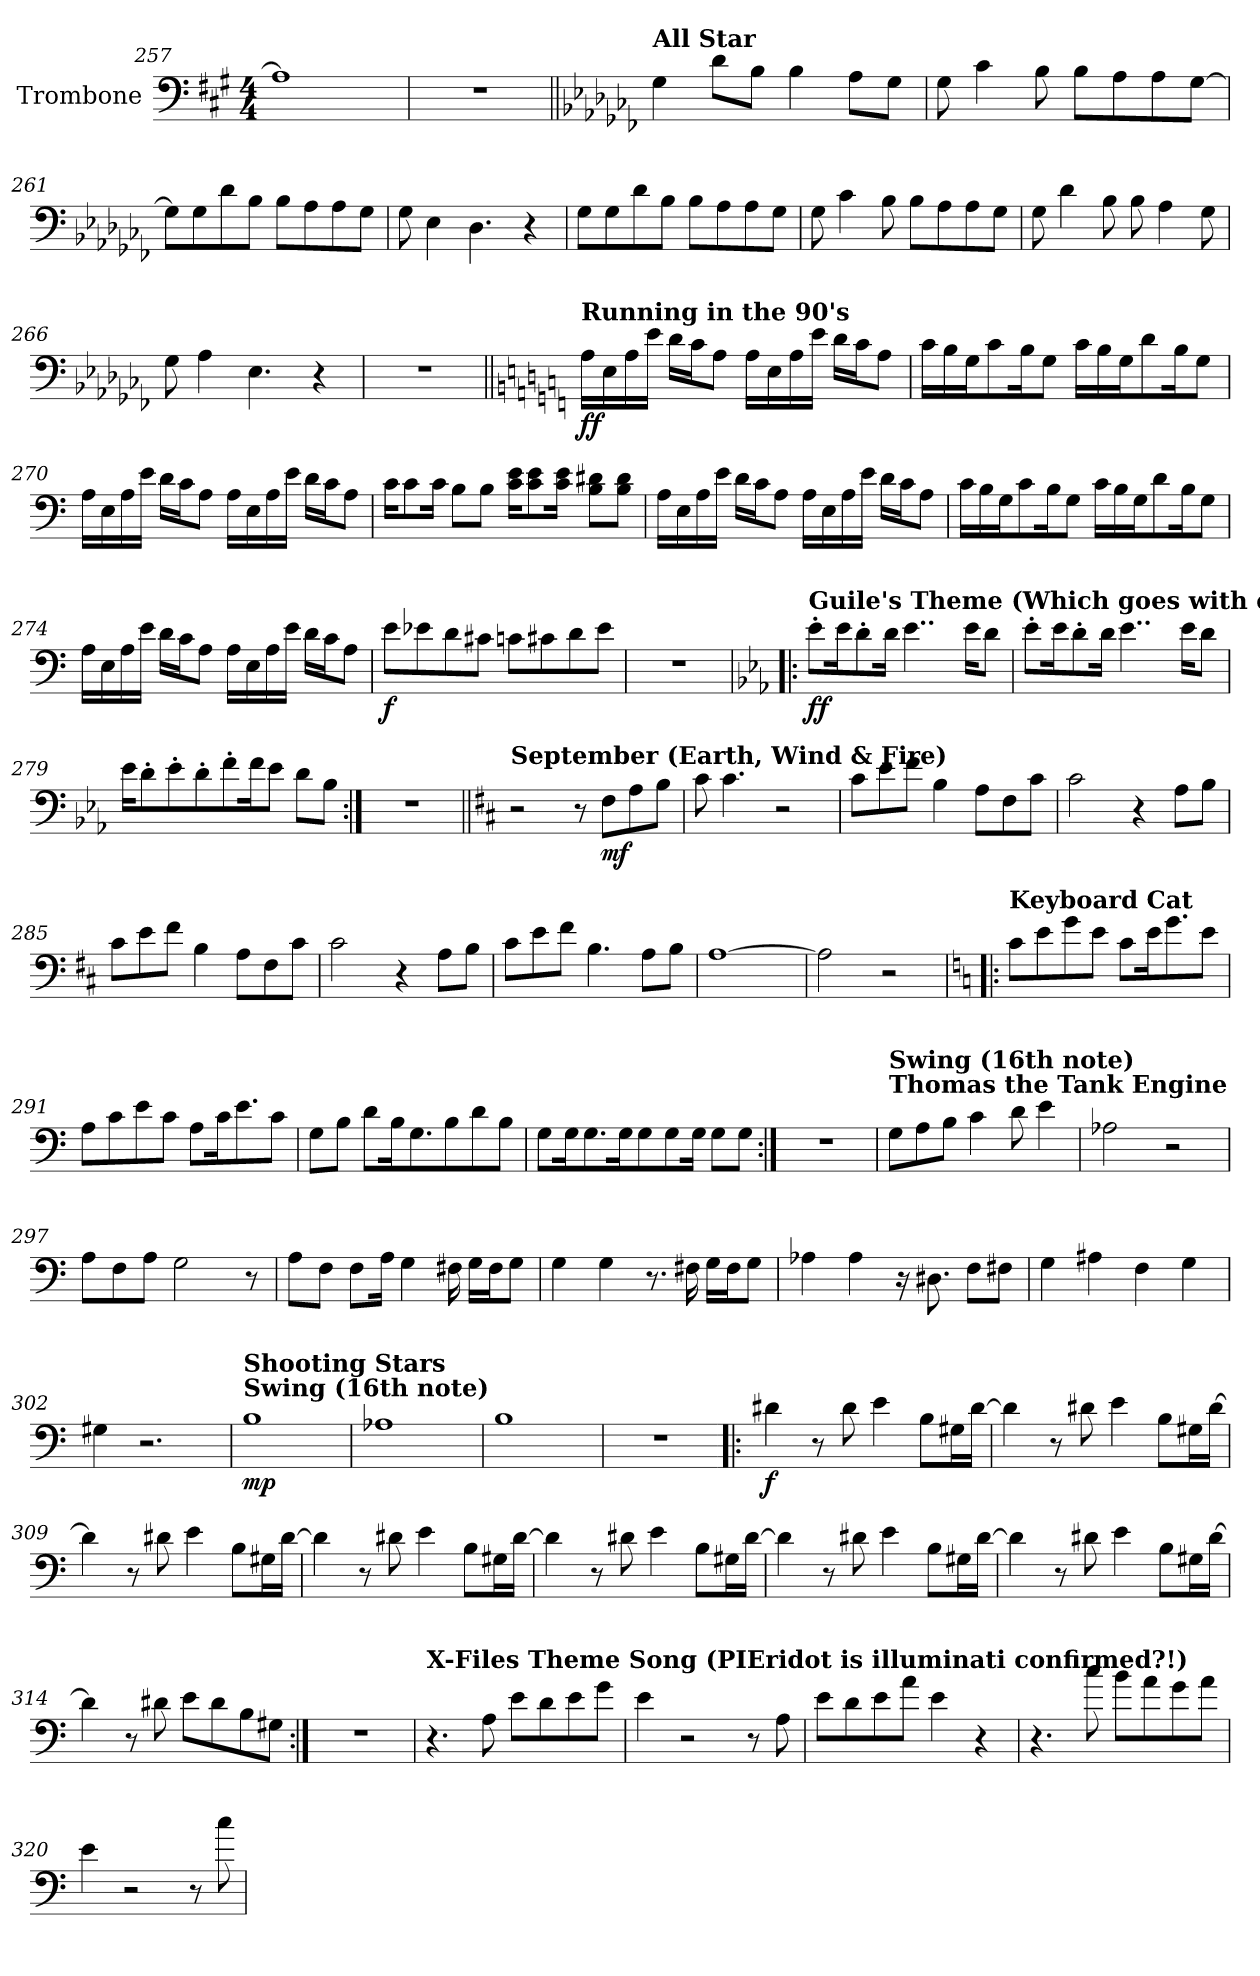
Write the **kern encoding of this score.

**kern	**dynam
*part1	*part1
*staff1	*staff1
*I"Trombone	*
*I'Tbn.	*
*clefF4	*
*k[f#c#g#]	*
*M4/4	*
=257	=257
1A]	.
=258	=258
1r	.
!!LO:LB:g=z
=259||	=259||
*k[b-e-a-d-g-c-f-]	*
*MM103	*
!LO:TX:a:B:t=All Star	!
4G-\	.
8d-\L	.
8B-\J	.
4B-\	.
8A-\L	.
8G-\J	.
=260	=260
8G-\	.
4c-\	.
8B-\	.
8B-\L	.
8A-\	.
8A-\	.
[8G-\J	.
=261	=261
8G-\L]	.
8G-\	.
8d-\	.
8B-\J	.
8B-\L	.
8A-\	.
8A-\	.
8G-\J	.
=262	=262
8G-\	.
4E-\	.
4.D-\	.
4r	.
!!LO:LB:g=z
=263	=263
8G-\L	.
8G-\	.
8d-\	.
8B-\J	.
8B-\L	.
8A-\	.
8A-\	.
8G-\J	.
=264	=264
8G-\	.
4c-\	.
8B-\	.
8B-\L	.
8A-\	.
8A-\	.
8G-\J	.
=265	=265
8G-\	.
4d-\	.
8B-\	.
8B-\	.
4A-\	.
8G-\	.
=266	=266
8G-\	.
4A-\	.
4.E-\	.
4r	.
=267	=267
1r	.
!!LO:LB:g=z
=268||	=268||
*k[]	*
*MM160	*
!LO:TX:a:B:t=Running in the 90's	!
!	!LO:DY:b
16A\LL	ff
16E\	.
16A\	.
16e\JJ	.
16d\LL	.
16c\J	.
8A\J	.
16A\LL	.
16E\	.
16A\	.
16e\JJ	.
16d\LL	.
16c\J	.
8A\J	.
=269	=269
16c\LL	.
16B\	.
16G\J	.
8c\	.
16B\K	.
8G\J	.
16c\LL	.
16B\	.
16G\J	.
8d\	.
16B\K	.
8G\J	.
!!LO:LB:g=z
=270	=270
16A\LL	.
16E\	.
16A\	.
16e\JJ	.
16d\LL	.
16c\J	.
8A\J	.
16A\LL	.
16E\	.
16A\	.
16e\JJ	.
16d\LL	.
16c\J	.
8A\J	.
=271	=271
16c\KL	.
8c\	.
16c\Jk	.
8B\L	.
8B\J	.
16c\ 16e\KL	.
8c\ 8e\	.
16c\ 16e\Jk	.
8B\ 8d#X\L	.
8B\ 8d#\J	.
!!LO:LB:g=z
=272	=272
16A\LL	.
16E\	.
16A\	.
16e\JJ	.
16d\LL	.
16c\J	.
8A\J	.
16A\LL	.
16E\	.
16A\	.
16e\JJ	.
16d\LL	.
16c\J	.
8A\J	.
=273	=273
16c\LL	.
16B\	.
16G\J	.
8c\	.
16B\K	.
8G\J	.
16c\LL	.
16B\	.
16G\J	.
8d\	.
16B\K	.
8G\J	.
!!LO:LB:g=z
=274	=274
16A\LL	.
16E\	.
16A\	.
16e\JJ	.
16d\LL	.
16c\J	.
8A\J	.
16A\LL	.
16E\	.
16A\	.
16e\JJ	.
16d\LL	.
16c\J	.
8A\J	.
=275	=275
!	!LO:DY:b
8e\L	f
8e-X\	.
8d\	.
8c#X\J	.
8cn\L	.
8c#X\	.
8d\	.
8e-\J	.
=276	=276
1r	.
!!LO:PB:g=z
=277!|:	=277!|:
*k[b-e-a-]	*
*MM125	*
!LO:TX:a:B:t=Guile's Theme (Which goes with everything)	!
!	!LO:DY:b
8e-'\L	ff
16e-\K	.
8d'\	.
16d\Jk	.
4..e-\	.
16e-\KL	.
8d\J	.
=278	=278
8e-'\L	.
16e-\K	.
8d'\	.
16d\Jk	.
4..e-\	.
16e-\KL	.
8d\J	.
=279	=279
16e-\KL	.
8d'\	.
8e-'\	.
8d'\	.
8f'\	.
16f\K	.
8e-\J	.
8d\L	.
8B-\J	.
=280:|!	=280:|!
1r	.
!!LO:LB:g=z
=281||	=281||
*k[f#c#]	*
*MM124	*
!LO:TX:a:B:t=September (Earth, Wind & Fire)	!
2r	.
8r	.
!	!LO:DY:b
8F#\L	mf
8A\	.
8B\J	.
=282	=282
8c#\	.
4.c#\	.
2r	.
=283	=283
8c#\L	.
8e\	.
8f#\J	.
4B\	.
8A\L	.
8F#\	.
8c#\J	.
=284	=284
2c#\	.
4r	.
8A\L	.
8B\J	.
=285	=285
8c#\L	.
8e\	.
8f#\J	.
4B\	.
8A\L	.
8F#\	.
8c#\J	.
!!LO:LB:g=z
=286	=286
2c#\	.
4r	.
8A\L	.
8B\J	.
=287	=287
8c#\L	.
8e\	.
8f#\J	.
4.B\	.
8A\L	.
8B\J	.
=288	=288
[1A	.
=289	=289
2A\]	.
*MM70	*
2r	.
!!LO:LB:g=z
=290!|:	=290!|:
*k[]	*
*MM90	*
!LO:TX:a:B:t=Keyboard Cat	!
8c\L	.
8e\	.
8g\	.
8e\J	.
8c\L	.
16e\K	.
8.g\	.
8e\J	.
=291	=291
8A\L	.
8c\	.
8e\	.
8c\J	.
8A\L	.
16c\K	.
8.e\	.
8c\J	.
=292	=292
8G\L	.
8B\J	.
8d\L	.
16B\K	.
8.G\	.
8B\	.
8d\	.
8B\J	.
=293	=293
8G\L	.
16G\K	.
8.G\	.
16G\K	.
8G\	.
8G\	.
16G\Jk	.
8G\L	.
8G\J	.
=294:|!	=294:|!
1r	.
!!LO:LB:g=z
=295	=295
*MM100	*
!LO:TX:a:B:t=Thomas the Tank Engine	!
!LO:TX:a:B:t=Swing (16th note)	!
8G\L	.
8A\	.
8B\J	.
4c\	.
8d\	.
4e\	.
=296	=296
2A-X\	.
2r	.
=297	=297
8A\L	.
8F\	.
8A\J	.
2G\	.
8r	.
=298	=298
8A\L	.
8F\J	.
8F\L	.
16A\Jk	.
4G\	.
16F#X\	.
16G\LL	.
16F#\J	.
8G\J	.
!!LO:LB:g=z
=299	=299
4G\	.
4G\	.
8.r	.
16F#X\	.
16G\LL	.
16F#\J	.
8G\J	.
=300	=300
4A-X\	.
4A-\	.
16r	.
8.D#X\	.
8F\L	.
8F#X\J	.
=301	=301
4G\	.
4A#X\	.
4F\	.
4G\	.
=302	=302
4G#X\	.
2.r	.
!!LO:LB:g=z
=303	=303
*MM125	*
!LO:TX:a:B:t=Swing (16th note)	!
!LO:TX:a:B:t=Shooting Stars	!
!	!LO:DY:b
1B	mp
=304	=304
1A-X	.
=305	=305
1B	.
=306	=306
1r	.
=307!|:	=307!|:
!	!LO:DY:b
4d#X\	f
8r	.
8d#\	.
4e\	.
8B\L	.
16G#X\L	.
[16d#\JJ	.
=308	=308
4d#\]	.
8r	.
8d#X\	.
4e\	.
8B\L	.
16G#X\L	.
[16d#\JJ	.
=309	=309
4d#\]	.
8r	.
8d#X\	.
4e\	.
8B\L	.
16G#X\L	.
[16d#\JJ	.
=310	=310
4d#\]	.
8r	.
8d#X\	.
4e\	.
8B\L	.
16G#X\L	.
[16d#\JJ	.
!!LO:LB:g=z
=311	=311
4d#\]	.
8r	.
8d#X\	.
4e\	.
8B\L	.
16G#X\L	.
[16d#\JJ	.
=312	=312
4d#\]	.
8r	.
8d#X\	.
4e\	.
8B\L	.
16G#X\L	.
[16d#\JJ	.
=313	=313
4d#\]	.
8r	.
8d#X\	.
4e\	.
8B\L	.
16G#X\L	.
[16d#\JJ	.
=314	=314
4d#\]	.
8r	.
8d#X\	.
8e\L	.
8d#\	.
8B\	.
8G#X\J	.
=315:|!	=315:|!
1r	.
!!LO:LB:g=z
=316	=316
*MM70	*
!LO:TX:a:B:t=X-Files Theme Song (PIEridot is illuminati confirmed?!)	!
4.r	.
8A\	.
8e\L	.
8d\	.
8e\	.
8g\J	.
=317	=317
4e\	.
2r	.
8r	.
8A\	.
=318	=318
8e\L	.
8d\	.
8e\	.
8a\J	.
4e\	.
4r	.
=319	=319
4.r	.
8cc\	.
8b\L	.
8a\	.
8g\	.
8a\J	.
=320	=320
4e\	.
2r	.
8r	.
8cc\	.
=	=
*-	*-
